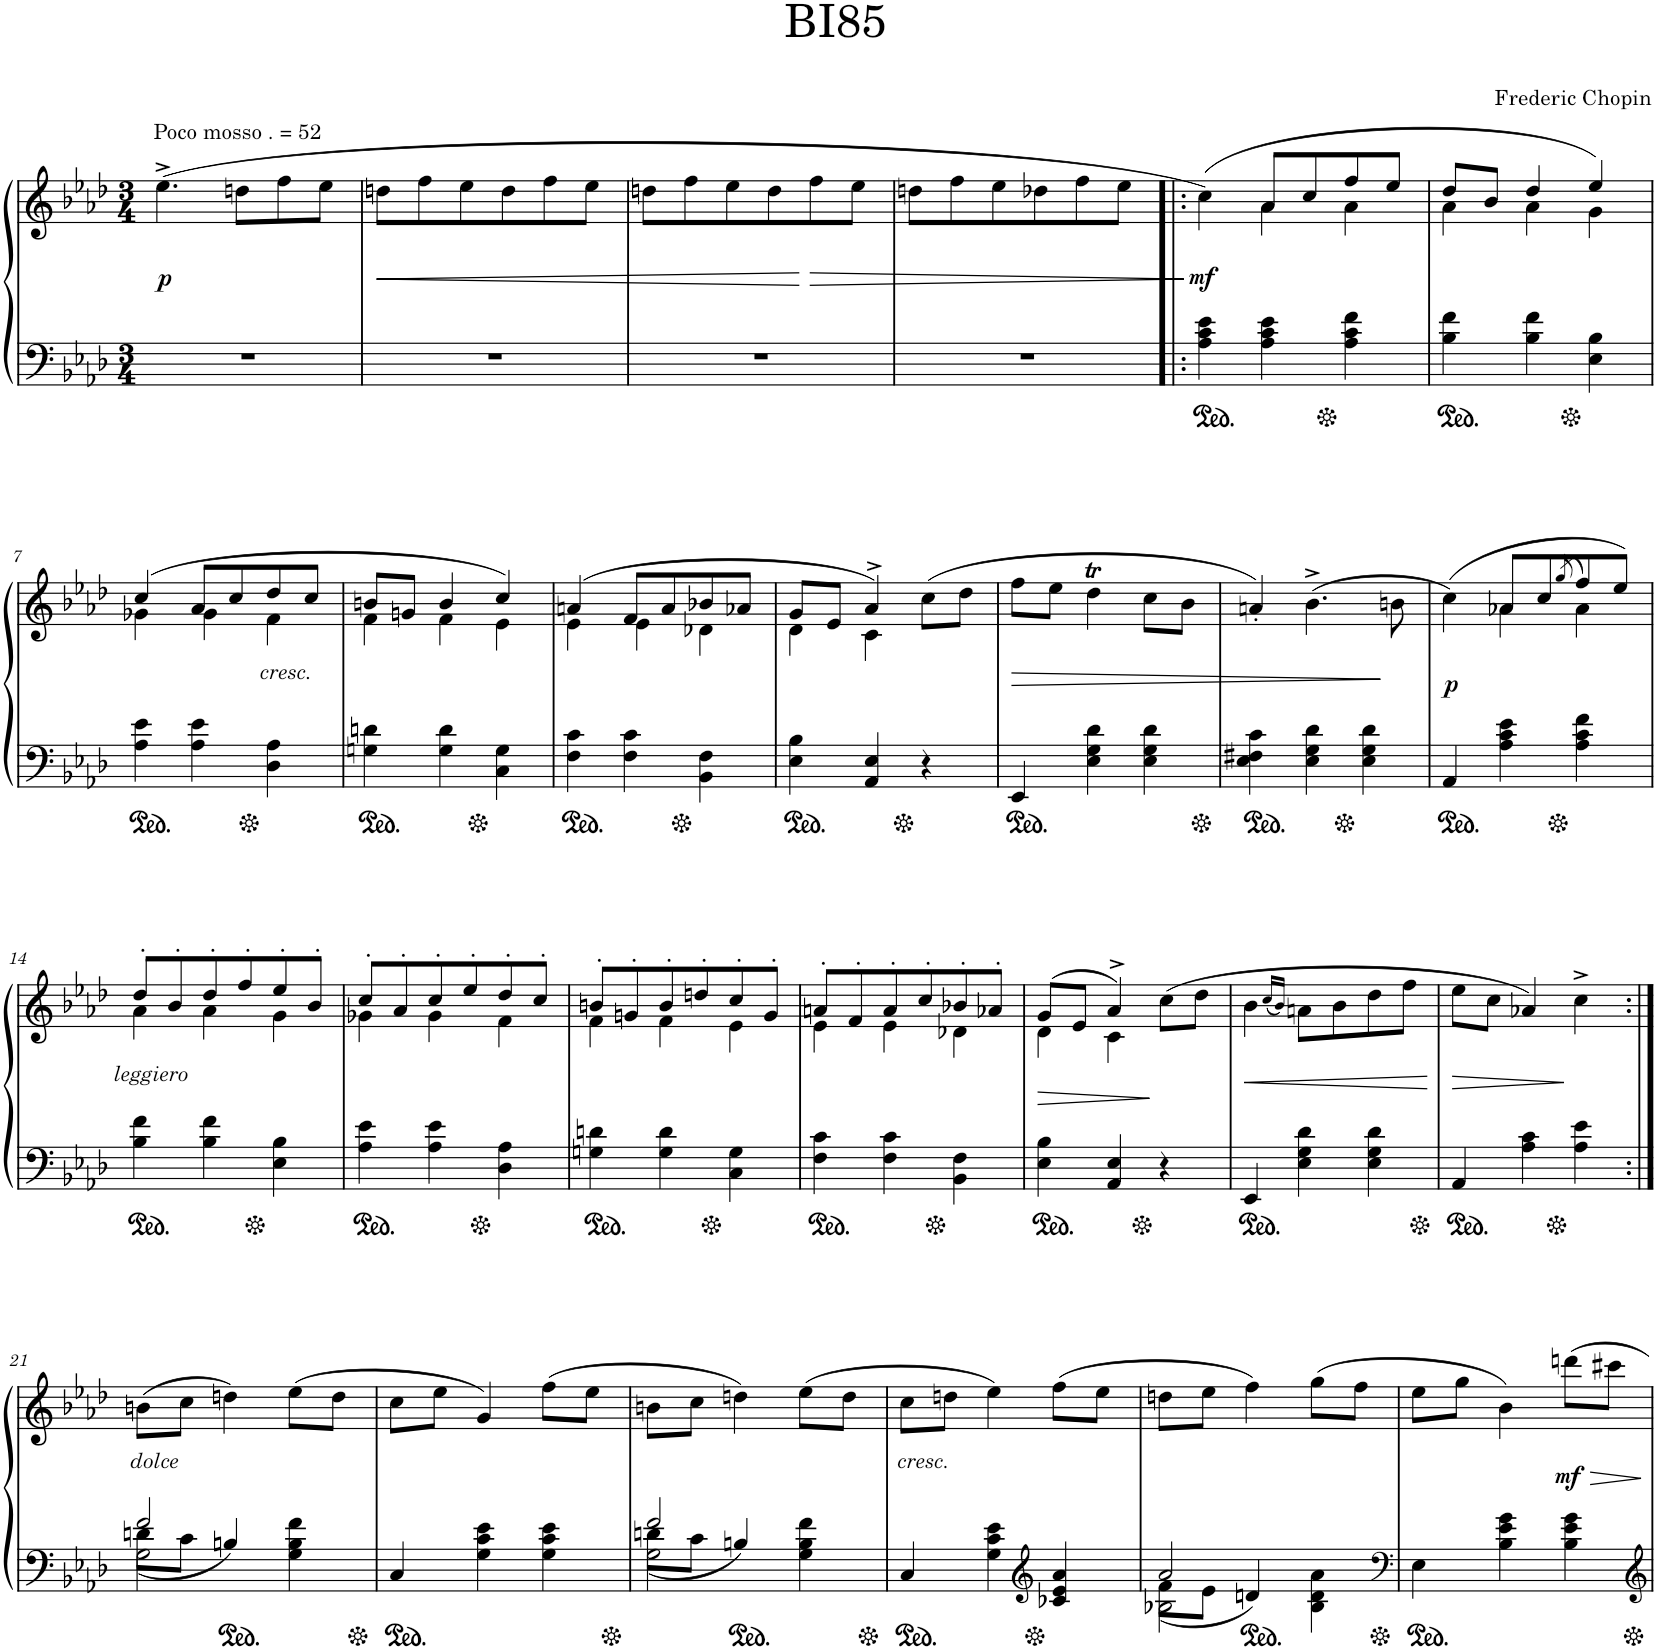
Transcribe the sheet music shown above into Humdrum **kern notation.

**kern	**kern	**dynam
*part1	*part1	*part1
*staff2	*staff1	*staff1/2
*I"Piano	*	*
*I'Pno.	*	*
*clefF4	*clefG2	*
*k[b-e-a-d-]	*k[b-e-a-d-]	*
*M3/4	*M3/4	*
=1	=1	=1
!	!LO:TX:a:t=Poco mosso . = 52	!
!	!	!LO:DY:b
2.r	(4.ee-^\	p
.	8ddn\L	.
.	8ff\	.
.	8ee-\J	.
=2	=2	=2
!	!	!LO:HP:b
2.r	8ddn\L	<
.	8ff\	.
.	8ee-\	.
.	8dd\	.
.	8ff\	.
.	8ee-\J	.
=3	=3	=3
2.r	8ddn\L	.
.	8ff\	.
.	8ee-\	.
.	8dd\	.
!	!	!LO:HP:n=1:b
.	8ff\	[ >
.	8ee-\J	.
=4	=4	=4
2.r	8ddn\L	.
.	8ff\	.
.	8ee-\	.
.	8dd-X\	.
.	8ff\	.
.	8ee-\J	.
.	.	]
=5!|:	=5!|:	=5!|:
*	*^	*
!	!	!	!LO:DY:b
4A-\ 4c\ 4e-\	(4cc\)	4ryy	mf
4A-\ 4c\ 4e-\	8a-/L	4a-\	.
.	8cc/	.	.
4A-\ 4c\ 4f\	8ff/	4a-\	.
.	8ee-/J	.	.
=6	=6	=6	=6
4B-\ 4f\	8dd-/L	4a-\	.
.	8b-/J	.	.
4B-\ 4f\	4dd-/	4a-\	.
4E-\ 4B-\	4ee-/)	4g\	.
!!LO:LB:g=z	!!
=7	=7	=7	=7
4A-\ 4e-\	(4cc/	4g-X\	.
4A-\ 4e-\	8a-/L	4g-\	.
.	8cc/	.	.
!	!LO:TX:b:i:t=cresc.	!	!
4D-\ 4A-\	8dd-/	4f\	.
.	8cc/J	.	.
=8	=8	=8	=8
4Gn\ 4dn\	8bn/L	4f\	.
.	8gn/J	.	.
4G\ 4d\	4b/	4f\	.
4C\ 4G\	4cc/)	4e-\	.
=9	=9	=9	=9
4F\ 4c\	(4an/	4e-\	.
4F\ 4c\	8f/L	4e-\	.
.	8a/	.	.
4BB-\ 4F\	8b-X/	4d-X\	.
.	8a-X/J	.	.
=10	=10	=10	=10
4E-\ 4B-\	8g/L	4d-\	.
.	8e-/J	.	.
4AA-/ 4E-/	4a-^/)	4c\	.
4r	(>8cc\L	4ryy	.
.	8dd-\J	.	.
*	*v	*v	*
=11	=11	=11
!	!	!LO:HP:b
4EE-/	8ff\L	>
.	8ee-\J	.
4E-\ 4G\ 4d-\	4dd-T\	.
4E-\ 4G\ 4d-\	8cc\L	.
.	8b-\J	.
=12	=12	=12
4E-\ 4F#X\ 4c\	4an'/)	.
4E-\ 4G\ 4d-\	(4.b-^\	.
4E-\ 4G\ 4d-\	.	.
.	8bn\	]
=13	=13	=13
*	*^	*
!	!	!	!LO:DY:b
4AA-/	(4cc\)	4ryy	p
4A-\ 4c\ 4e-\	8a-X/L	4a-X\	.
.	8cc/	.	.
.	(8qgg/	.	.
4A-\ 4c\ 4f\	8ff/)	4a-\	.
.	8ee-/J)	.	.
!!LO:LB:g=z	!!
=14	=14	=14	=14
!	!LO:TX:b:i:t=leggiero	!	!
4B-\ 4f\	8dd-'/L	4a-\	.
.	8b-'/	.	.
4B-\ 4f\	8dd-'/	4a-\	.
.	8ff'/	.	.
4E-\ 4B-\	8ee-'/	4g\	.
.	8b-'/J	.	.
=15	=15	=15	=15
4A-\ 4e-\	8cc'/L	4g-X\	.
.	8a-'/	.	.
4A-\ 4e-\	8cc'/	4g-\	.
.	8ee-'/	.	.
4D-\ 4A-\	8dd-'/	4f\	.
.	8cc'/J	.	.
=16	=16	=16	=16
4Gn\ 4dn\	8bn'/L	4f\	.
.	8gn'/	.	.
4G\ 4d\	8b'/	4f\	.
.	8ddn'/	.	.
4C\ 4G\	8cc'/	4e-\	.
.	8g'/J	.	.
=17	=17	=17	=17
4F\ 4c\	8an'/L	4e-\	.
.	8f'/	.	.
4F\ 4c\	8a'/	4e-\	.
.	8cc'/	.	.
4BB-\ 4F\	8b-X'/	4d-X\	.
.	8a-X'/J	.	.
=18	=18	=18	=18
!	!	!	!LO:HP:b
4E-\ 4B-\	(8g/L	4d-\	>
.	8e-/J	.	.
4AA-/ 4E-/	4a-^/)	4c\	.
4r	(>8cc\L	4ryy	]
.	8dd-\J	.	.
*	*v	*v	*
=19	=19	=19
!	!	!LO:HP:b
4EE-/	4b-\	<
.	(16qcc/LL	.
.	16qb-/JJ)	.
4E-\ 4G\ 4d-\	8an\L	.
.	8b-\	.
4E-\ 4G\ 4d-\	8dd-\	.
.	8ff\J	.
.	.	[
=20	=20	=20
!	!	!LO:HP:b
4AA-/	8ee-\L	>
.	8cc\J	.
4A-\ 4c\	4a-X/)	.
4A-\ 4e-\	4cc^\	]
!!LO:LB:g=z
=21:|!	=21:|!	=21:|!
*^	*	*
*	*^	*	*
!	!	!	!LO:TX:b:i:t=dolce	!
2f/	8dn\L	2G\	(8bn\L	.
.	8c\J	.	8cc\J	.
.	4Bn/	.	4ddn\)	.
4G\ 4B\ 4f\	4ryy	4ryy	(8ee-\L	.
.	.	.	8dd\J	.
*v	*v	*v	*	*
=22	=22	=22
4C/	8cc\L	.
.	8ee-\J	.
4G\ 4c\ 4e-\	4g/)	.
4G\ 4c\ 4e-\	(8ff\L	.
.	8ee-\J	.
=23	=23	=23
*^	*	*
*	*^	*	*
2f/	8dn\L	2G\	8bn\L	.
.	8c\J	.	8cc\J	.
.	4Bn/	.	4ddn\)	.
4G\ 4B\ 4f\	4ryy	4ryy	(8ee-\L	.
.	.	.	8dd\J	.
*v	*v	*v	*	*
=24	=24	=24
!	!LO:TX:b:i:t=cresc.	!
4C/	8cc\L	.
.	8ddn\J	.
4G\ 4c\ 4e-\	4ee-\)	.
*clefG2	*	*
4c-X/ 4e-/ 4a-/	(8ff\L	.
.	8ee-\J	.
=25	=25	=25
*^	*	*
*	*^	*	*
2a-/	8f\L	2B-X\	8ddn\L	.
.	8e-\J	.	8ee-\J	.
.	4dn/	.	4ff\)	.
4B-\ 4d\ 4a-\	4ryy	4ryy	(8gg\L	.
.	.	.	8ff\J	.
*v	*v	*v	*	*
=26	=26	=26
*clefF4	*	*
4E-\	8ee-\L	.
.	8gg\J	.
4B-\ 4e-\ 4g\	4b-\)	.
!	!	!LO:HP:b
!	!	!LO:DY:n=1:b
4B-\ 4e-\ 4g\	8dddn\L	> mf
.	8ccc#X\J	.
.	.	]
=	=	=
*-	*-	*-
